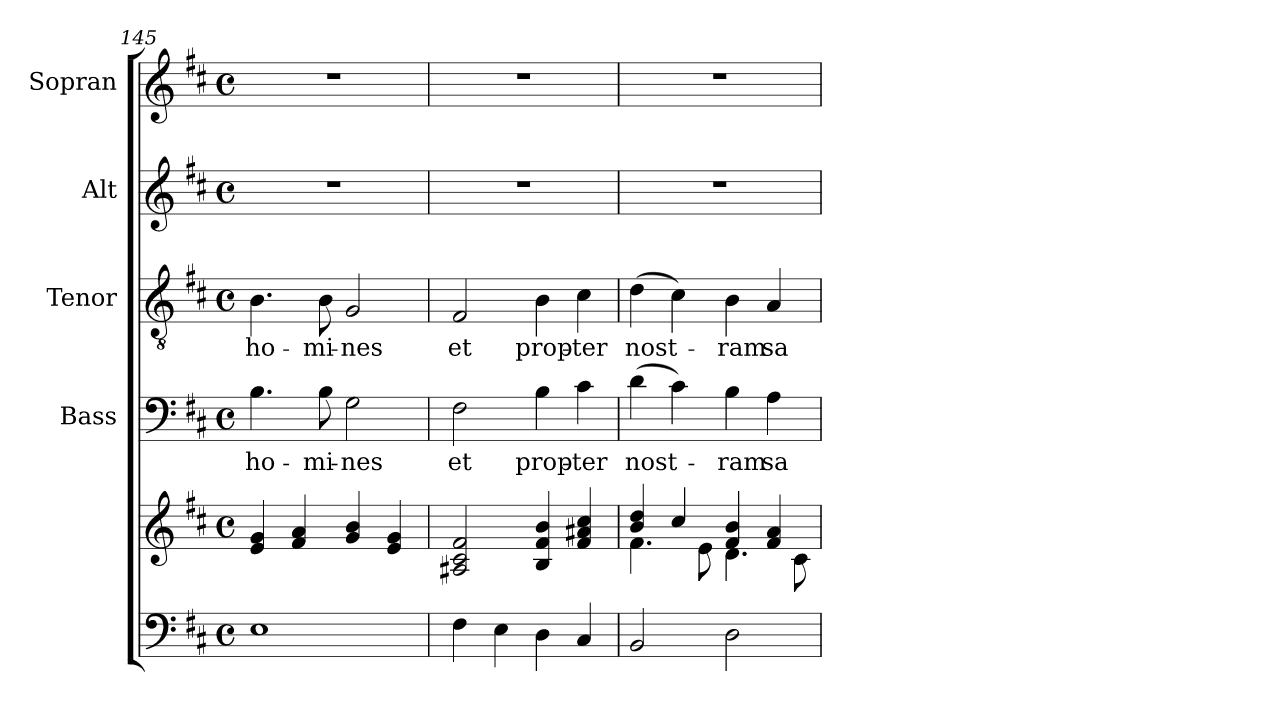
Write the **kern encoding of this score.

**kern	**kern	**kern	**text	**kern	**text	**kern	**kern
*part5	*part5	*part4	*part4	*part3	*part3	*part2	*part1
*staff6	*staff5	*staff4	*staff4	*staff3	*staff3	*staff2	*staff1
*	*	*I"Bass	*	*I"Tenor	*	*I"Alt	*I"Sopran
*	*	*I'B.	*	*I'T.	*	*I'A.	*I'S.
*clefF4	*clefG2	*clefF4	*	*clefGv2	*	*clefG2	*clefG2
*k[f#c#]	*k[f#c#]	*k[f#c#]	*	*k[f#c#]	*	*k[f#c#]	*k[f#c#]
*D:	*D:	*D:	*	*D:	*	*D:	*D:
*M4/4	*M4/4	*M4/4	*	*M4/4	*	*M4/4	*M4/4
*met(c)	*met(c)	*met(c)	*	*met(c)	*	*met(c)	*met(c)
=145	=145	=145	=145	=145	=145	=145	=145
!	!	!	!LO:LY:b	!	!LO:LY:b	!	!
1E	4e/ 4g/	4.B\	ho-	4.B\	ho-	1r	1r
.	4f#/ 4a/	.	.	.	.	.	.
!	!	!	!LO:LY:b	!	!LO:LY:b	!	!
.	.	8B\	-mi-	8B\	-mi-	.	.
!	!	!	!LO:LY:b	!	!LO:LY:b	!	!
.	4g/ 4b/	2G\	-nes	2G/	-nes	.	.
.	4e/ 4g/	.	.	.	.	.	.
=146	=146	=146	=146	=146	=146	=146	=146
!	!	!	!LO:LY:b	!	!LO:LY:b	!	!
4F#\	2A#X/ 2c#/ 2f#/	2F#\	et	2F#/	et	1r	1r
4E\	.	.	.	.	.	.	.
!	!	!	!LO:LY:b	!	!LO:LY:b	!	!
4D\	4B/ 4f#/ 4b/	4B\	prop-	4B\	prop-	.	.
!	!	!	!LO:LY:b	!	!LO:LY:b	!	!
4C#/	4f#/ 4a#X/ 4cc#/	4c#\	-ter	4c#\	-ter	.	.
=147	=147	=147	=147	=147	=147	=147	=147
*	*^	*	*	*	*	*	*
!	!	!	!	!LO:LY:b	!	!LO:LY:b	!	!
2BB/	4b/ 4dd/	4.f#\	(>4d\	nost-	(>4d\	nost-	1r	1r
.	4cc#/	.	4c#\)	.	4c#\)	.	.	.
.	.	8e\	.	.	.	.	.	.
!	!	!	!	!LO:LY:b	!	!LO:LY:b	!	!
2D\	4f#/ 4b/	4.d\	4B\	-ram	4B\	-ram	.	.
!	!	!	!	!LO:LY:b	!	!LO:LY:b	!	!
.	4f#/ 4a/	.	4A\	sa-	4A/	sa-	.	.
.	.	8c#\	.	.	.	.	.	.
*	*v	*v	*	*	*	*	*	*
=	=	=	=	=	=	=	=
*-	*-	*-	*-	*-	*-	*-	*-
